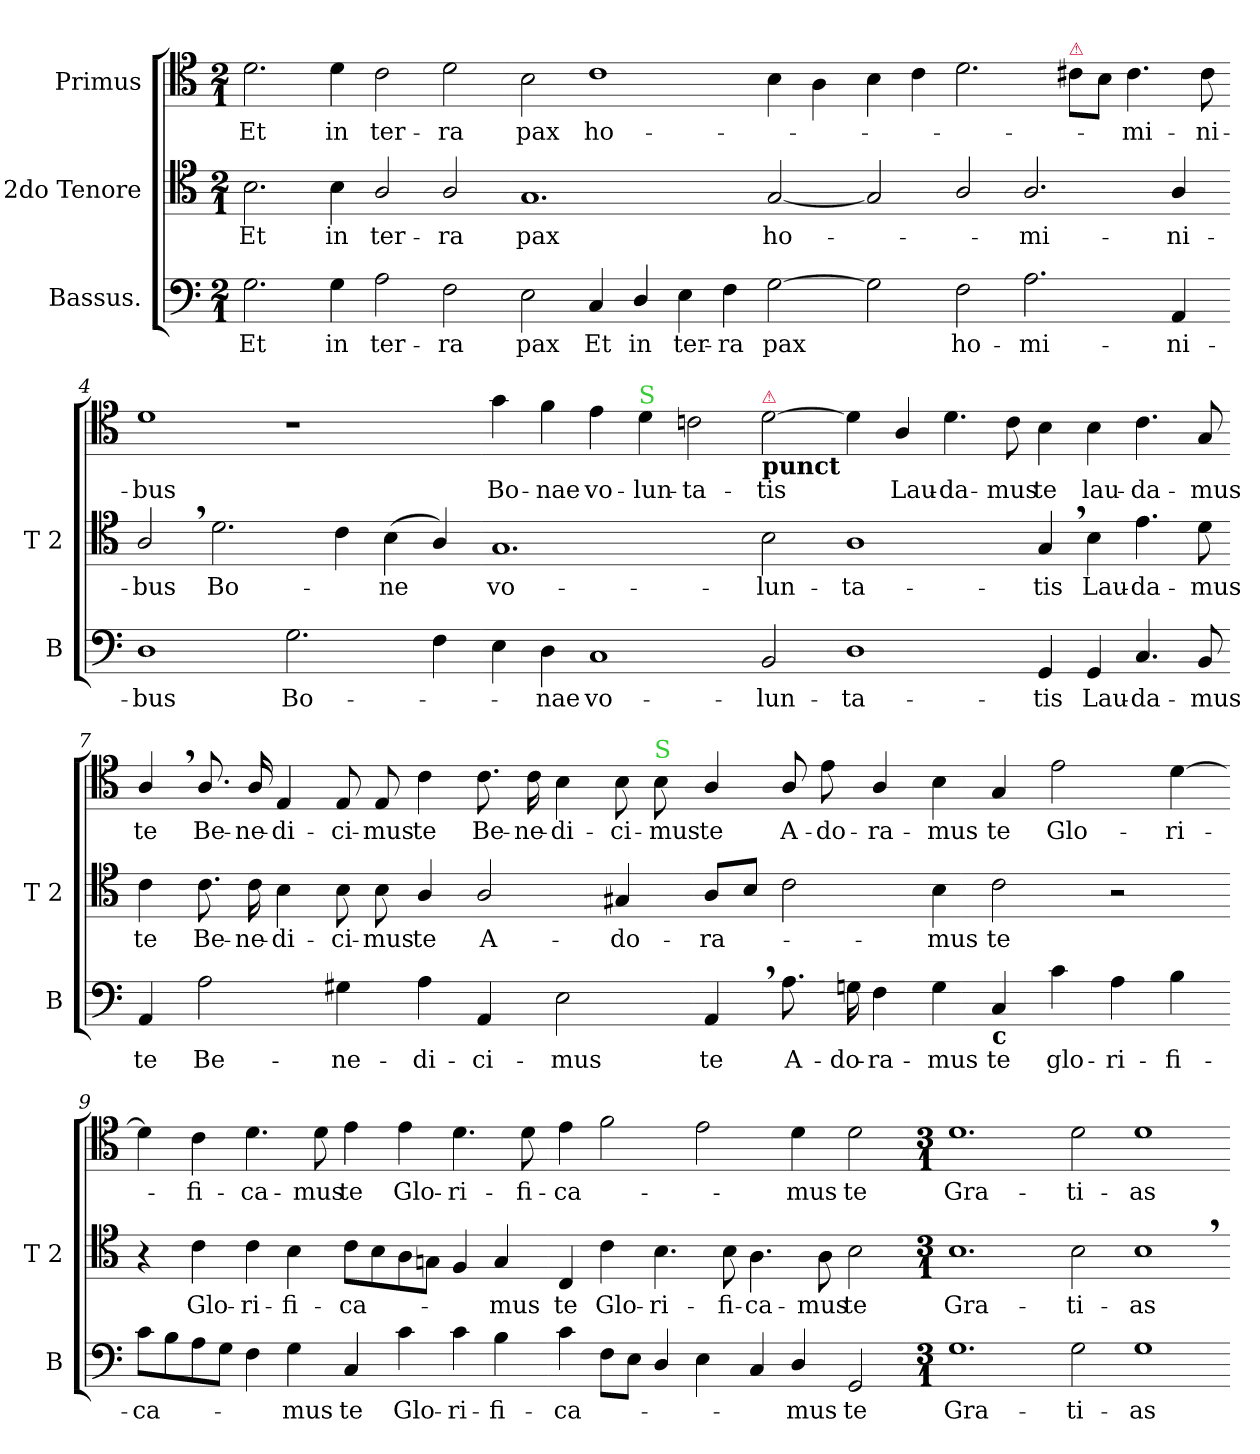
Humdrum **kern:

**kern	**text	**kern	**text	**kern	**text
*part3	*part3	*part2	*part2	*part1	*part1
*staff3	*staff3	*staff2	*staff2	*staff1	*staff1
*I"Bassus.	*	*I"2do Tenore	*	*I"Primus	*
*I'B	*	*I'T 2	*	*	*
*clefF4	*	*clefC4	*	*clefC4	*
*k[]	*	*k[]	*	*k[]	*
*M2/1	*	*M2/1	*	*M2/1	*
=1	=1	=1	=1	=1	=1
2.G\	Et	2.B\	Et	2.d\	Et
4G\	in	4B\	in	4d\	in
2A\	ter-	2A/	ter-	2c\	ter-
2F\	-ra	2A/	-ra	2d\	-ra
=2-	=2-	=2-	=2-	=2-	=2-
2E\	pax	1.G	pax	2B\	pax
!	!LO:LY:i	!	!	!	!
4C/	Et	.	.	1c	ho-
!	!LO:LY:i	!	!	!	!
4D/	in	.	.	.	.
!	!LO:LY:i	!	!	!	!
4E\	ter-	.	.	.	.
!	!LO:LY:i	!	!	!	!
4F\	-ra	.	.	.	.
!	!LO:LY:i	!	!	!	!
[2G\	pax	[2G/	ho-	4B\	.
.	.	.	.	4A\	.
=3-	=3-	=3-	=3-	=3-	=3-
2G\]	.	2G/]	.	4B\	.
.	.	.	.	4c\	.
2F\	ho-	2A/	.	2.d\	.
2.A\	-mi-	2.A/	-mi-	.	.
!	!	!	!	!LO:TX:a:color=crimson:t=⚠	!
.	.	.	.	8c#X\L	.
.	.	.	.	8B\J	.
.	.	.	.	4.c#\	mi-
4AA/	-ni-	4A/	-ni-	.	.
.	.	.	.	8c#\	-ni-
=4-	=4-	=4-	=4-	=4-	=4-
1D	-bus	2A,</	-bus	1d	-bus
.	.	2.d\	Bo-	.	.
2.G\	Bo-	.	.	1r	.
.	.	4c\	.	.	.
.	.	(4B\	-ne	.	.
4F\	.	4A/)	.	.	.
=5-	=5-	=5-	=5-	=5-	=5-
4E\	.	1.G	vo-	4g\	Bo-
4D\	nae	.	.	4f\	-nae
1C	vo-	.	.	4e\	vo-
!	!	!	!	!LO:TX:a:color=limegreen:t=S	!
.	.	.	.	4d\	-lun-
.	.	.	.	2cn\	-ta-
!	!	!	!	!LO:TX:a:color=crimson:t=⚠	!
!	!	!	!	!LO:TX:b:B:t=punct	!
2BB/	-lun-	2B\	-lun-	[2d\	-tis
=6-	=6-	=6-	=6-	=6-	=6-
1D	-ta-	1A	-ta-	4d\]	.
.	.	.	.	4A/	Lau-
.	.	.	.	4.d\	-da-
.	.	.	.	8c\	-mus
4GG/	-tis	4G,/	-tis	4B\	te
!	!	!	!	!	!LO:LY:i
4GG/	Lau-	4B\	Lau-	4B\	lau-
!	!	!	!	!	!LO:LY:i
4.C/	-da-	4.e\	-da-	4.c\	-da-
!	!	!	!	!	!LO:LY:i
8BB/	-mus	8d\	-mus	8G/	-mus
=7-	=7-	=7-	=7-	=7-	=7-
!	!	!	!	!	!LO:LY:i
4AA/	te	4c\	te	4A,/	te
2A\	Be-	8.c\	Be-	8.A/	Be-
.	.	16c\	-ne-	16A/	-ne-
.	.	4B\	-di-	4E/	-di-
4G#X\	-ne-	8B\	-ci-	8E/	-ci-
.	.	8B\	-mus	8E/	-mus
4A\	-di-	4A/	te	4c\	te
4AA/	-ci-	2A/	A-	8.c\	Be-
.	.	.	.	16c\	-ne-
2E\	-mus	.	.	4B\	-di-
.	.	4G#X/	-do-	8B\	-ci-
!	!	!	!	!LO:TX:a:color=limegreen:t=S	!
.	.	.	.	8B\	-mus
=8-	=8-	=8-	=8-	=8-	=8-
4AA,</	te	8A/L	-ra-	4A/	te
.	.	8B/J	.	.	.
8.A\	A-	2c\	.	8A/	A-
.	.	.	.	8e\	-do-
16Gn\	-do-	.	.	.	.
4F\	-ra-	.	.	4A/	-ra-
4G\	-mus	4B\	-mus	4B\	-mus
!LO:TX:b:B:t=c	!	!	!	!	!
4C/	te	2c\	te	4G/	te
4c\	glo-	.	.	2e\	Glo-
4A\	-ri-	2r	.	.	.
4B\	-fi-	.	.	[4d\	-ri-
=9-	=9-	=9-	=9-	=9-	=9-
8c\L	-ca-	4r	.	4d\]	.
8B\	.	.	.	.	.
8A\	.	4c\	Glo-	4c\	-fi-
8G\J	.	.	.	.	.
4F\	.	4c\	-ri-	4.d\	-ca-
4G\	mus	4B\	-fi-	.	.
.	.	.	.	8d\	-mus
4C/	te	8c\L	-ca-	4e\	te
.	.	8B\	.	.	.
!	!	!	!	!	!LO:LY:i
4c\	Glo-	8A\	.	4e\	Glo-
.	.	8Gn\J	.	.	.
!	!	!	!	!	!LO:LY:i
4c\	-ri-	4F/	.	4.d\	-ri-
4B\	-fi-	4G/	mus	.	.
!	!	!	!	!	!LO:LY:i
.	.	.	.	8d\	-fi-
=10-	=10-	=10-	=10-	=10-	=10-
!	!	!	!	!	!LO:LY:i
4c\	-ca-	4C/	te	4e\	-ca-
8F\L	.	4c\	Glo-	2f\	.
8E\J	.	.	.	.	.
4D/	.	4.B\	-ri-	.	.
4E\	.	.	.	2e\	.
.	.	8B\	-fi-	.	.
4C/	.	4.A\	-ca-	.	.
!	!	!	!	!	!LO:LY:i
4D/	-mus	.	.	4d\	-mus
.	.	8A\	-mus	.	.
!	!	!	!	!	!LO:LY:i
2GG/	te	2B\	te	2d\	te
=11-	=11-	=11-	=11-	=11-	=11-
*M3/1	*	*M3/1	*	*M3/1	*
1.G	Gra-	1.B	Gra-	1.d	Gra-
2G\	-ti-	2B\	-ti-	2d\	-ti-
1G	-as	1B,<	-as	1d	-as
=-	=-	=-	=-	=-	=-
*-	*-	*-	*-	*-	*-
